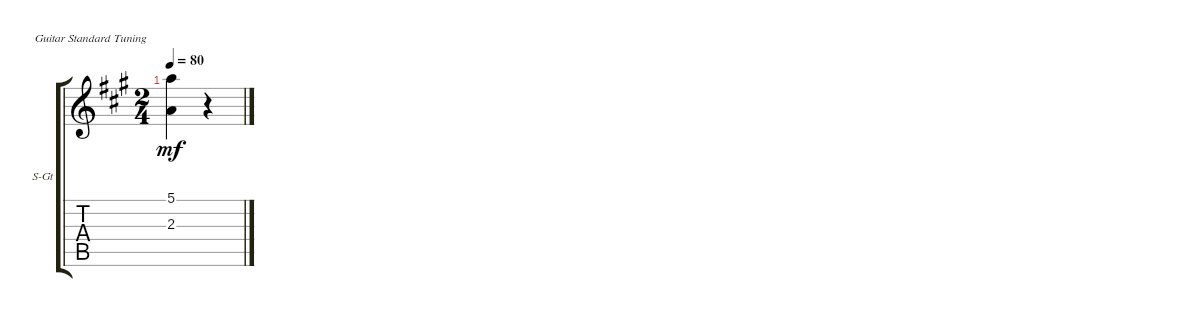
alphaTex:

\defaultSystemsLayout 4
\bracketExtendMode groupsimilarinstruments
\useSystemSignSeparator
\singleTrackTrackNamePolicy allsystems
\multiTrackTrackNamePolicy allsystems
\firstSystemTrackNameOrientation horizontal
\otherSystemsTrackNameOrientation horizontal
\track ("Steel Guitar" "S-Gt") {instrument acousticguitarsteel}
\staff {score tabs}
\tuning (E4 B3 G3 D3 A2 E2)
\ts (2 4)
\tempo 80
\clef g2
\ks a
(2.3{t} 5.1{t}).4{lyrics (0 "") lyrics (1 "") lyrics (2 "") lyrics (3 "") lyrics (4 "") dy mf beam split} r.4
